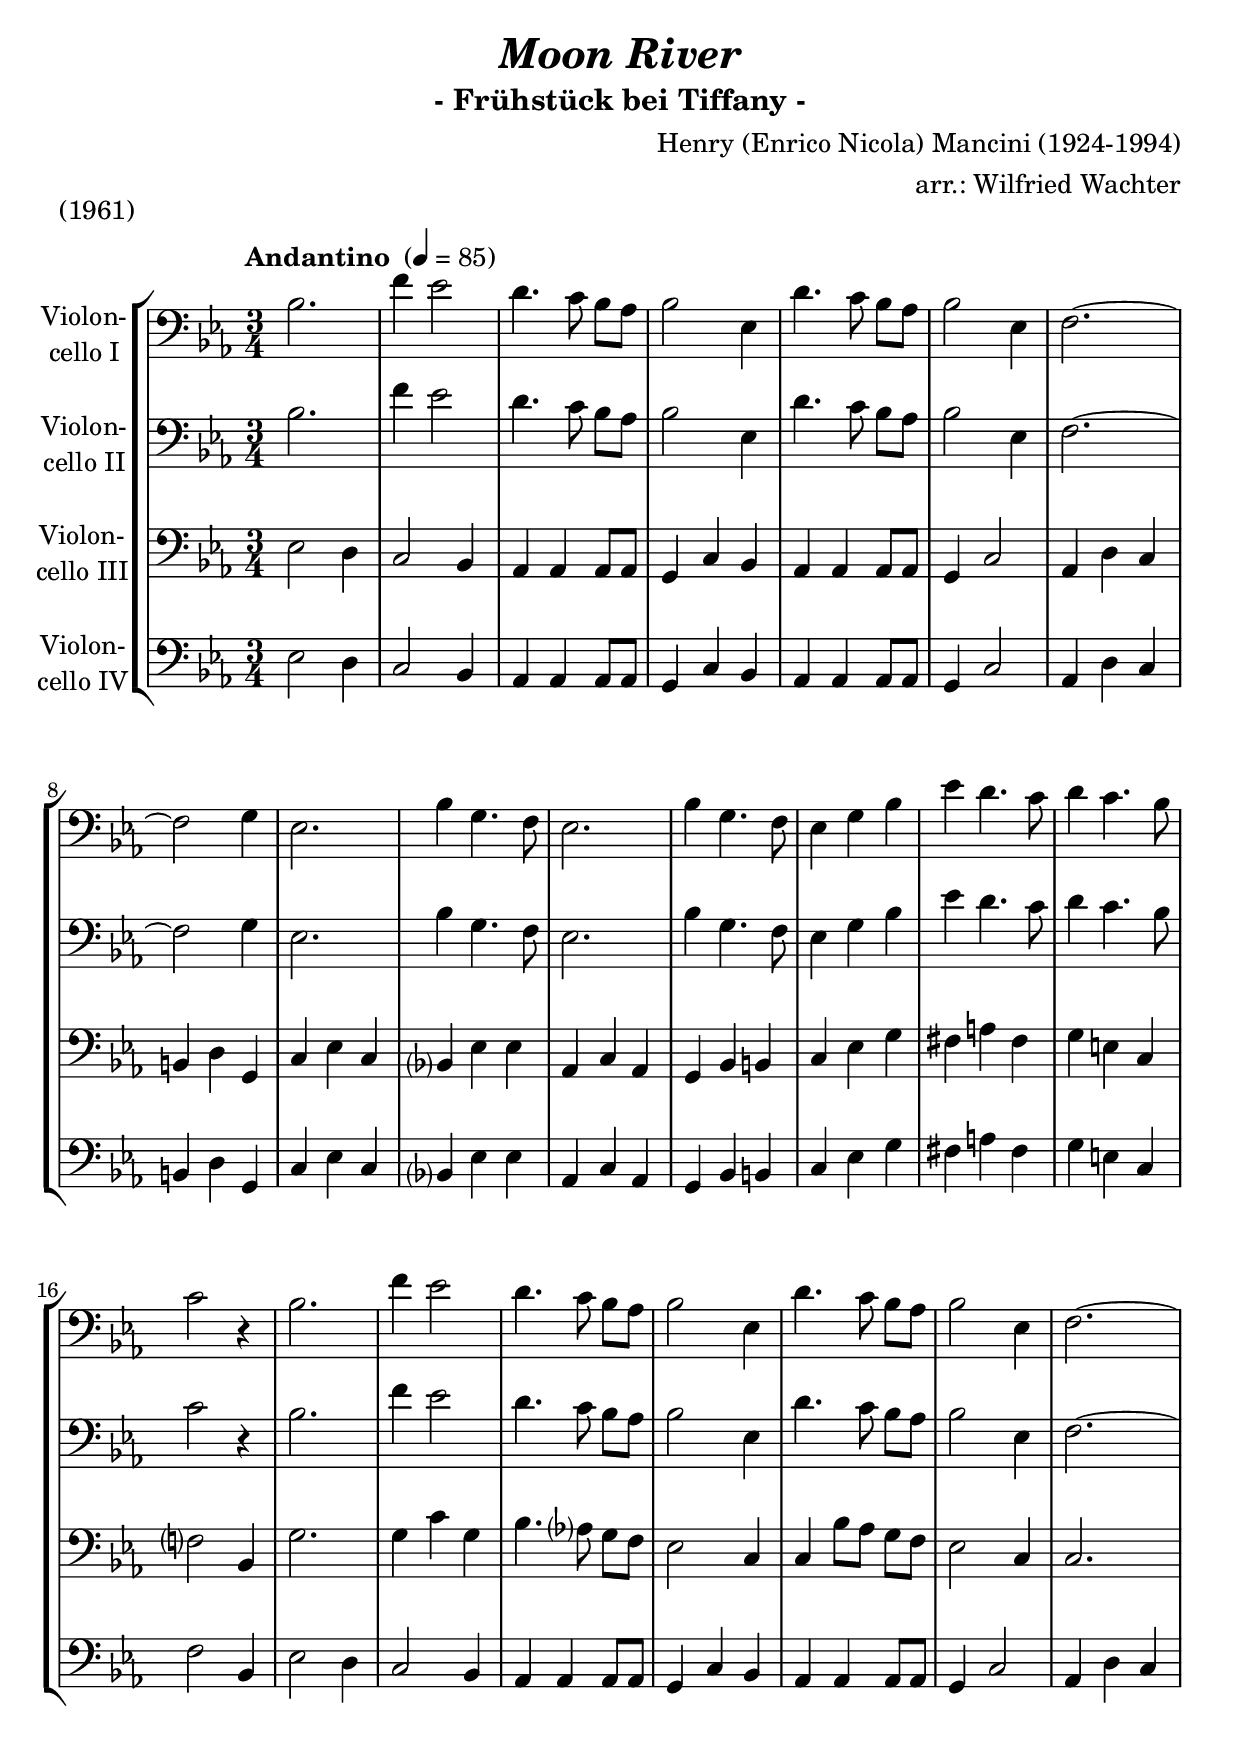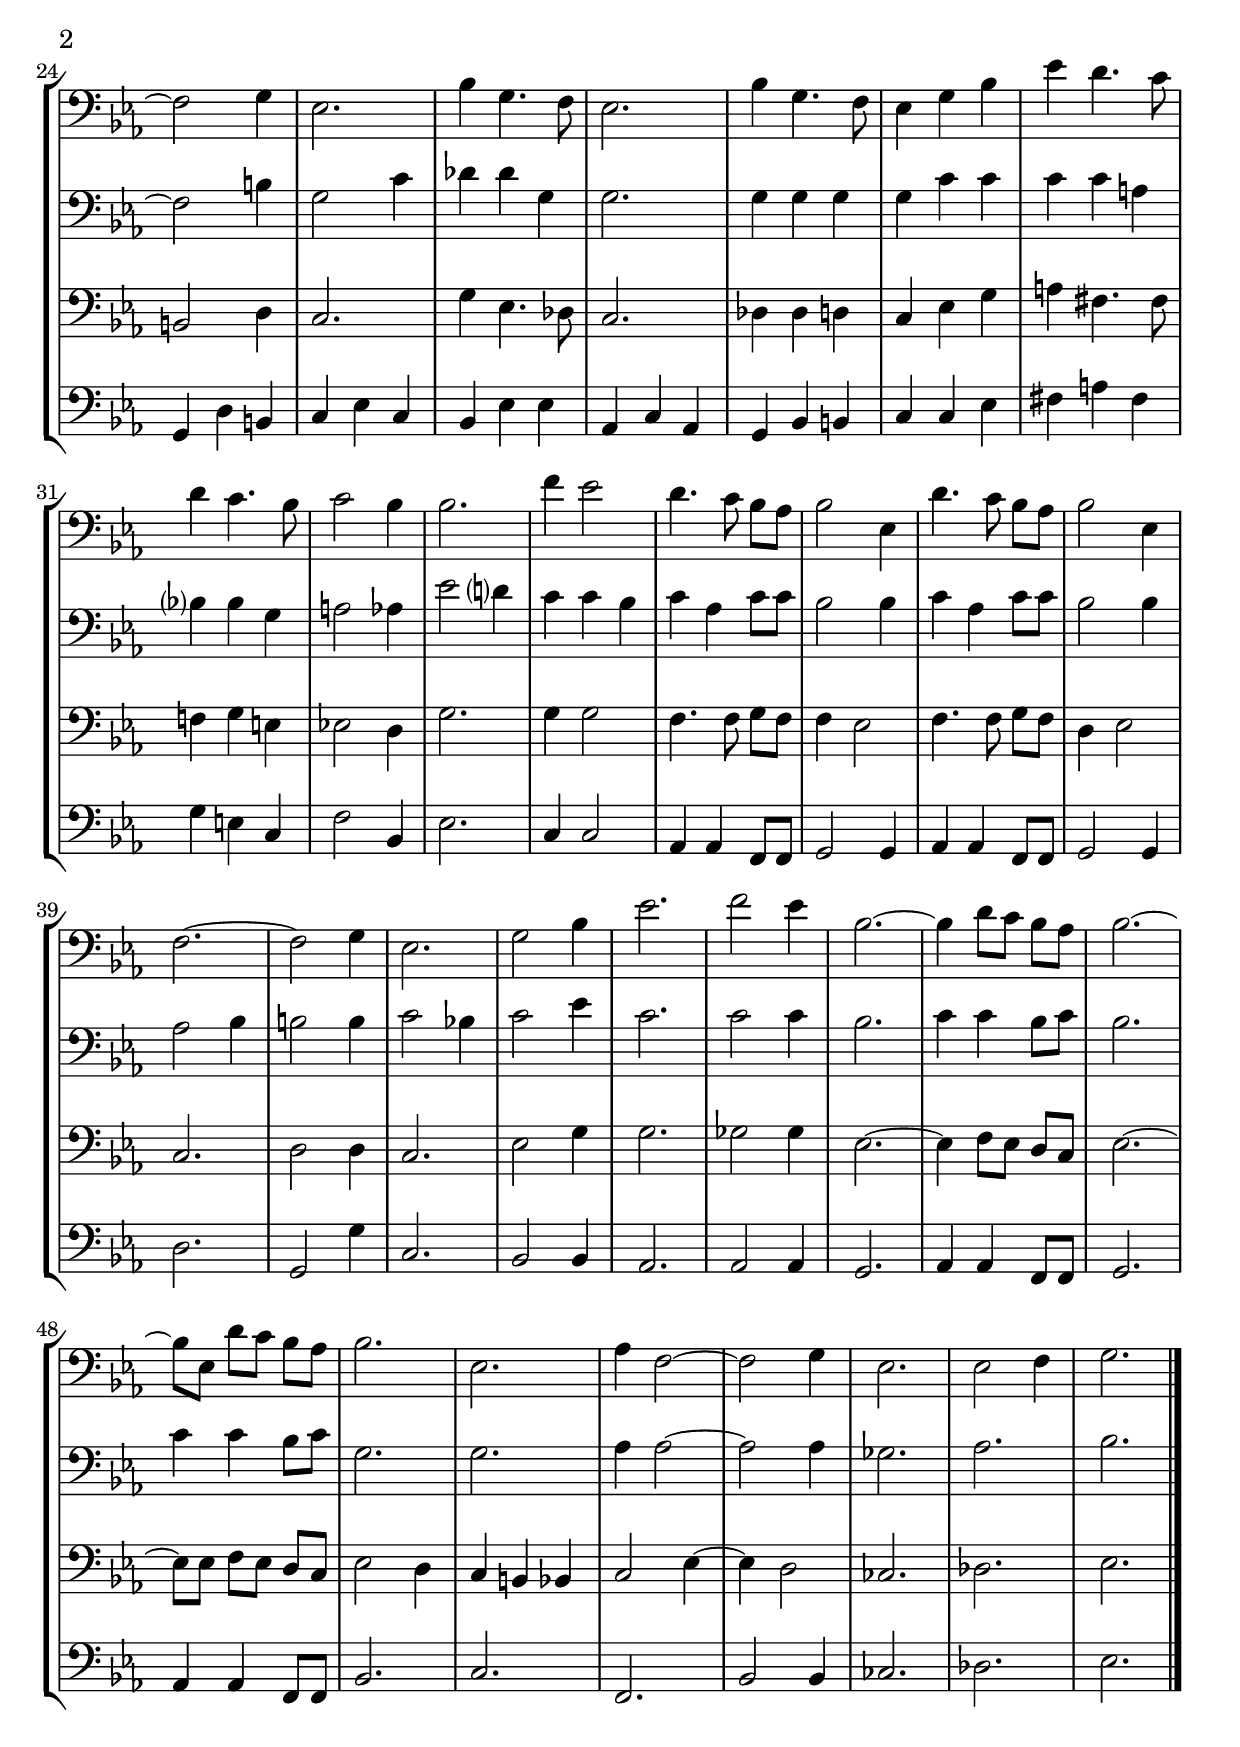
\version "2.18.2"
\include "deutsch.ly"
  
#(set-global-staff-size 23)

\header {
  title     = \markup \bold \italic "Moon River"
  subtitle  = "- Frühstück bei Tiffany -"
  composer  = "Henry (Enrico Nicola) Mancini (1924-1994)"
  arranger  = "arr.: Wilfried Wachter"
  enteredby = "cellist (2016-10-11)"
  piece     = "(1961)"
}

voiceconsts = {
  \key c \minor
  \time 3/4
  \clef "bass"
% \numericTimeSignature
  \compressFullBarRests
  \tempo "Andantino " 4=85
  % Set default beaming for all staves
  \set Timing.beamExceptions = #'()
  \set Timing.baseMoment     = #(ly:make-moment 1 4)
  \set Timing.beatStructure  = #'(1 1 1)
}

%minstr = "harpsichord"
mist = "string ensemble 1"
%minstr = "accordion"
miba = "bassoon"
milo = "drawbar organ"

va = \relative c' {
  \voiceconsts

  b2.
  f'4 es2
  d4. c8 b as
  b2 es,4
  d'4. c8 b as
  b2 es,4
  f2.~
  f2 g4

  es2.
  b'4 g4. f8
  es2.
  b'4 g4. f8
  es4 g b
  es d4. c8
  d4 c4. b8

  c2 r4
  b2.
  f'4 es2
  d4. c8 b as
  b2 es,4
  d'4. c8 b as

  b2 es,4
  f2.~
  f2 g4
  es2.
  b'4 g4. f8
  es2.
  b'4 g4. f8
  es4 g b

  es d4. c8
  d4 c4. b8
  c2 b4
  b2.
  f'4 es2
  d4. c8 b as
  b2 es,4

  d'4. c8 b as
  b2 es,4
  f2.~
  f2 g4
  es2.
  g2 b4
  es2.
  f2 es4
  b2.~

  b4 d8 c b as
  b2.~
  b8 es, d' c b as
  b2.
  es,
  as4 f2~
  f g4
  es2.

  es2 f4
  g2. \bar "|."
}

vb = \relative c' {
  \voiceconsts

  b2.
  f'4 es2
  d4. c8 b as
  b2 es,4
  d'4. c8 b as
  b2 es,4
  f2.~
  f2 g4

  es2.
  b'4 g4. f8
  es2.
  b'4 g4. f8
  es4 g b
  es d4. c8
  d4 c4. b8

  c2 r4
  b2.
  f'4 es2
  d4. c8 b as
  b2 es,4
  d'4. c8 b as

  b2 es,4
  f2.~
  f2 h4
  g2 c4
  des des g,
  g2.
  g4 g g
  g c c

  c c a
  b? b g
  a2 as4
  es'2 d?4
  c c b
  c as c8 c
  b2 b4

  c as c8 c
  b2 b4
  as2 b4
  h2 h4
  c2 b!4
  c2 es4
  c2.
  c2 c4
  b2.

  c4 c b8 c
  b2.
  c4 c b8 c
  g2.
  g
  as4 as2~
  as as4
  ges2.
  as

  b \bar "|."
}

vc = \relative c {
  \voiceconsts

  es2 d4
  c2 b4
  as as as8 as
  g4 c b
  as as as8 as
  g4 c2
  as4 d c

  h d g,
  c es c
  b? es4 es
  as, c as
  g b h
  c es g
  fis a fis

  g e c
  f?2 b,4
  g'2.
  g4 c g
  b4. as?8 g f
  es2 c4
  c b'8 as g f

  es2 c4
  c2.
  h2 d4
  c2.
  g'4 es4. des8
  c2.
  des4 des d
  c es g

  a fis4. fis8
  f!4 g e
  es!2 d4
  g2.
  g4 g2
  f4. f8 g f
  f4 es2

  f4. f8 g f
  d4 es2
  c2.
  d2 d4
  c2.
  es2 g4
  g2.
  ges2 ges4
  es2.~

  es4 f8 es d c
  es2.~
  es8 es f es d c
  es2 d4
  c h b
  c2 es4~

  es d2
  ces2.
  des
  es \bar "|."
}

vd = \relative c {
  \voiceconsts

  es2 d4
  c2 b4
  as as as8 as
  g4 c b
  as as as8 as
  g4 c2
  as4 d c

  h d g,
  c es c
  b? es es
  as, c as
  g b h
  c es g
  fis a fis

  g e c
  f2 b,4
  es2 d4
  c2 b4
  as as as8 as
  g4 c b
  as as as8 as

  g4 c2
  as4 d c
  g d' h
  c es c
  b es es
  as, c as
  g b h

  c c es
  fis a fis
  g e c
  f2 b,4
  es2.
  c4 c2
  as4 as f8 f

  g2 g4
  as as f8 f
  g2 g4
  d'2.
  g,2 g'4
  c,2.
  b2 b4
  as2.
  as2 as4

  g2.
  as4 as f8 f
  g2.
  as4 as f8 f
  b2.
  c
  f,
  b2 b4
  ces2.

  des
  es \bar "|."
}


music = \new StaffGroup <<
      \new Staff {
	\set Staff.midiInstrument = \mist
	\set Staff.instrumentName = \markup \center-column { "Violon-" "cello I" }
	\transpose c c { \va }
      }

      \new Staff {
	\set Staff.midiInstrument = \mist
	\set Staff.instrumentName = \markup \center-column { "Violon-" "cello II" }
	\transpose c c { \vb }
      }

      \new Staff {
	\set Staff.midiInstrument = \mist
	\set Staff.instrumentName = \markup \center-column { "Violon-" "cello III" }
	\transpose c c { \vc }
      }

      \new Staff {
	\set Staff.midiInstrument = \miba
	\set Staff.instrumentName = \markup \center-column { "Violon-" "cello IV" }
	\transpose c c { \vd }
      }
>>

\book {
  \score {
    \music
    \layout {}
  }

  \score {
    \unfoldRepeats \music

    \midi {
      \context {
        \Score
      }
    }
  }
}
